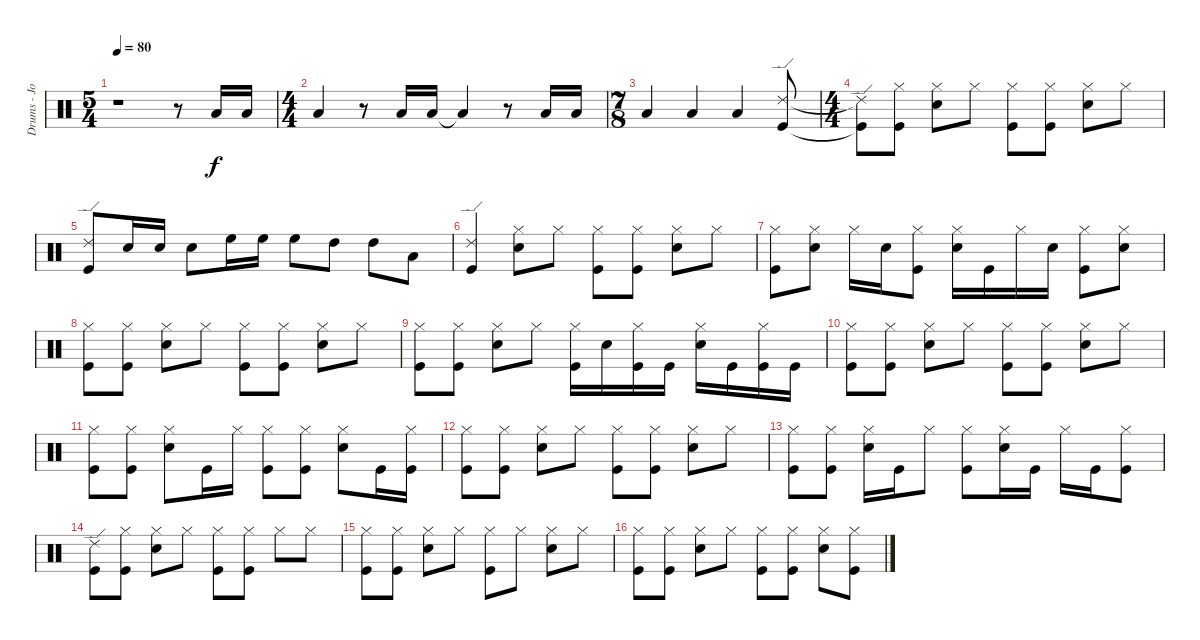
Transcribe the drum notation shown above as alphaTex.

\track ("Drums - John Bohan" "Drums - Jo") {instrument percussion}
\staff {score}
\articulation defaults
\ts (5 4)
\tempo 80
\clef neutral
\ks c
r.1{dy f} r.8 "Low Tom (hit)".16 "Low Tom (hit)".16 |
\ts (4 4)
"Low Tom (hit)".4 r.8 "Low Tom (hit)".16 "Low Tom (hit)".16 "Low Tom (hit)"{t}.4 r.8 "Low Tom (hit)".16 "Low Tom (hit)".16 |
\ts (7 8)
"Low Tom (hit)".4 "Low Tom (hit)".4 "Low Tom (hit)".4 ("Ride (edge) 2" "Kick (hit)").8 |
\ts (4 4)
("Ride (edge) 2"{t} "Kick (hit)"{t}).8 ("Hi-Hat (closed)" "Kick (hit)").8 ("Hi-Hat (closed)" "Snare (hit) 2").8 "Hi-Hat (closed)".8 ("Hi-Hat (closed)" "Kick (hit)").8 ("Hi-Hat (closed)" "Kick (hit)").8 ("Hi-Hat (closed)" "Snare (hit) 2").8 "Hi-Hat (closed)".8 |
("Ride (edge) 2" "Kick (hit)").8 "Snare (hit) 2".16 "Snare (hit) 2".16 "Snare (hit) 2".8 "High Floor Tom (hit)".16 "High Floor Tom (hit)".16 "High Floor Tom (hit)".8 "High Tom (hit)".8 "High Tom (hit)".8 "Low Tom (hit)".8 |
("Ride (edge) 2" "Kick (hit)").4 ("Hi-Hat (closed)" "Snare (hit) 2").8 "Hi-Hat (closed)".8 ("Hi-Hat (closed)" "Kick (hit)").8 ("Hi-Hat (closed)" "Kick (hit)").8 ("Hi-Hat (closed)" "Snare (hit) 2").8 "Hi-Hat (closed)".8 |
("Hi-Hat (closed)" "Kick (hit)").8 ("Hi-Hat (closed)" "Snare (hit) 2").8 "Hi-Hat (closed)".16 "Snare (hit) 2".16 ("Hi-Hat (closed)" "Kick (hit)").8 ("Hi-Hat (closed)" "Snare (hit) 2").16 "Kick (hit)".16 "Hi-Hat (closed)".16 "Snare (hit) 2".16 ("Hi-Hat (closed)" "Kick (hit)").8 ("Hi-Hat (closed)" "Snare (hit) 2").8 |
("Hi-Hat (closed)" "Kick (hit)").8 ("Hi-Hat (closed)" "Kick (hit)").8 ("Hi-Hat (closed)" "Snare (hit) 2").8 "Hi-Hat (closed)".8 ("Hi-Hat (closed)" "Kick (hit)").8 ("Hi-Hat (closed)" "Kick (hit)").8 ("Hi-Hat (closed)" "Snare (hit) 2").8 "Hi-Hat (closed)".8 |
("Hi-Hat (closed)" "Kick (hit)").8 ("Hi-Hat (closed)" "Kick (hit)").8 ("Hi-Hat (closed)" "Snare (hit) 2").8 "Hi-Hat (closed)".8 ("Hi-Hat (closed)" "Kick (hit)").16 "Snare (hit) 2".16 ("Hi-Hat (closed)" "Kick (hit)").16 "Kick (hit)".16 ("Hi-Hat (closed)" "Snare (hit) 2").16 "Kick (hit)".16 ("Hi-Hat (closed)" "Kick (hit)").16 "Kick (hit)".16 |
("Hi-Hat (closed)" "Kick (hit)").8 ("Hi-Hat (closed)" "Kick (hit)").8 ("Hi-Hat (closed)" "Snare (hit) 2").8 "Hi-Hat (closed)".8 ("Hi-Hat (closed)" "Kick (hit)").8 ("Hi-Hat (closed)" "Kick (hit)").8 ("Hi-Hat (closed)" "Snare (hit) 2").8 "Hi-Hat (closed)".8 |
("Hi-Hat (closed)" "Kick (hit)").8 ("Hi-Hat (closed)" "Kick (hit)").8 ("Hi-Hat (closed)" "Snare (hit) 2").8 "Kick (hit)".16 "Hi-Hat (closed)".16 ("Hi-Hat (closed)" "Kick (hit)").8 ("Hi-Hat (closed)" "Kick (hit)").8 ("Hi-Hat (closed)" "Snare (hit) 2").8 "Kick (hit)".16 ("Hi-Hat (closed)" "Kick (hit)").16 |
("Hi-Hat (closed)" "Kick (hit)").8 ("Hi-Hat (closed)" "Kick (hit)").8 ("Hi-Hat (closed)" "Snare (hit) 2").8 "Hi-Hat (closed)".8 ("Hi-Hat (closed)" "Kick (hit)").8 ("Hi-Hat (closed)" "Kick (hit)").8 ("Hi-Hat (closed)" "Snare (hit) 2").8 "Hi-Hat (closed)".8 |
("Hi-Hat (closed)" "Kick (hit)").8 ("Hi-Hat (closed)" "Kick (hit)").8 ("Hi-Hat (closed)" "Snare (hit) 2").16 "Kick (hit)".16 "Hi-Hat (closed)".8 ("Hi-Hat (closed)" "Kick (hit)").8 ("Hi-Hat (closed)" "Snare (hit) 2").16 "Kick (hit)".16 "Hi-Hat (closed)".16 "Kick (hit)".16 ("Hi-Hat (closed)" "Kick (hit)").8 |
("Ride (edge) 2" "Kick (hit)").8 ("Hi-Hat (closed)" "Kick (hit)").8 ("Hi-Hat (closed)" "Snare (hit) 2").8 "Hi-Hat (closed)".8 ("Hi-Hat (closed)" "Kick (hit)").8 ("Hi-Hat (closed)" "Kick (hit)").8 "Hi-Hat (closed)".8 "Hi-Hat (closed)".8 |
("Hi-Hat (closed)" "Kick (hit)").8 ("Hi-Hat (closed)" "Kick (hit)").8 ("Hi-Hat (closed)" "Snare (hit) 2").8 "Hi-Hat (closed)".8 ("Hi-Hat (closed)" "Kick (hit)").8 "Hi-Hat (closed)".8 ("Hi-Hat (closed)" "Snare (hit) 2").8 "Hi-Hat (closed)".8 |
("Hi-Hat (closed)" "Kick (hit)").8 ("Hi-Hat (closed)" "Kick (hit)").8 ("Hi-Hat (closed)" "Snare (hit) 2").8 "Hi-Hat (closed)".8 ("Hi-Hat (closed)" "Kick (hit)").8 ("Hi-Hat (closed)" "Kick (hit)").8 ("Hi-Hat (closed)" "Snare (hit) 2").8 ("Hi-Hat (closed)" "Kick (hit)").8
